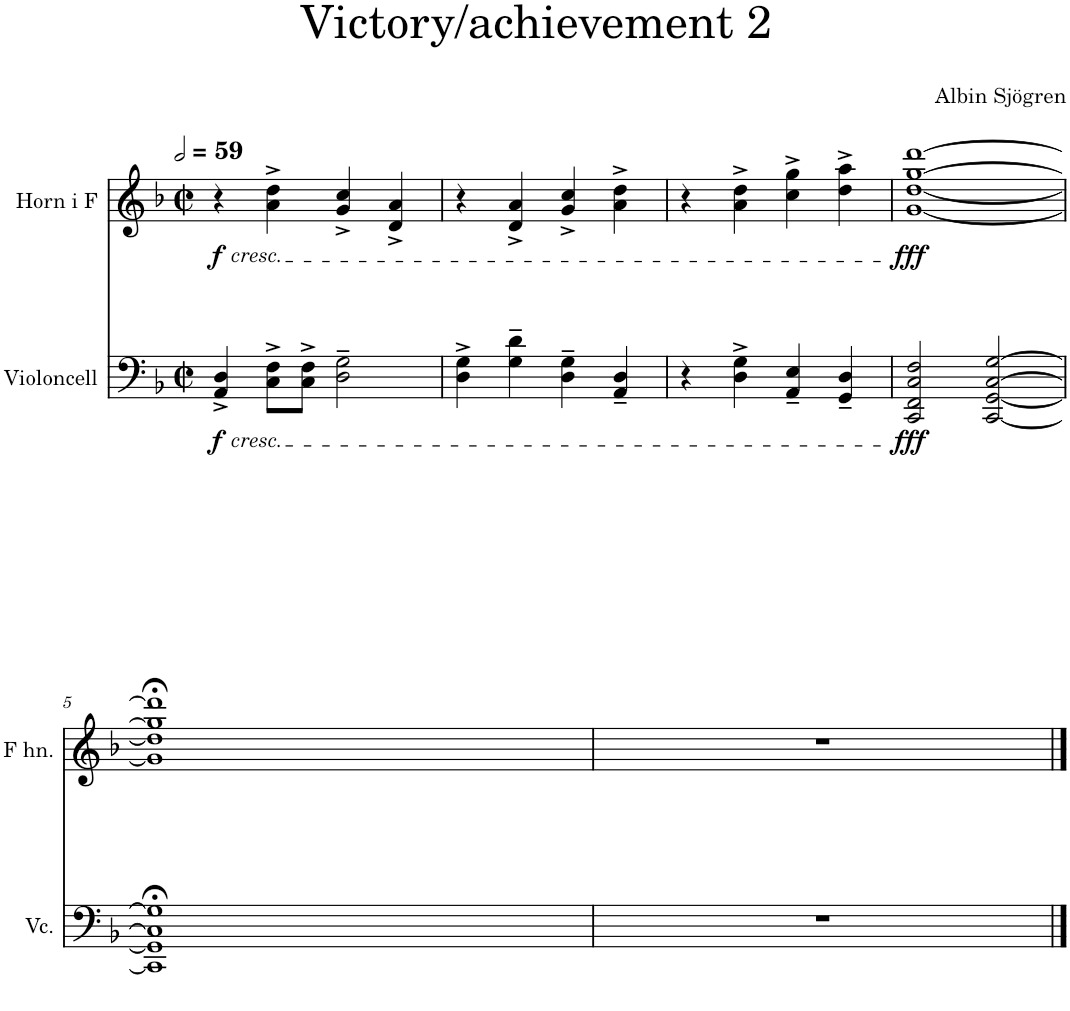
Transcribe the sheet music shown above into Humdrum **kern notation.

**kern	**dynam	**kern	**dynam
*part2	*part2	*part1	*part1
*staff2	*staff2	*staff1	*staff1
*I"Violoncell	*	*I"Horn i F	*
*I'Vc.	*	*	*
*clefF4	*	*clefG2	*
*	*	*ITrd4c7	*
*k[b-]	*	*k[b-]	*
*M2/2	*	*M2/2	*
*met(c|)	*	*met(c|)	*
*MM118	*	*MM118	*
=1	=1	=1	=1
!	!	!LO:TX:b:i:t=cresc.	!
!LO:TX:b:i:t=cresc.	!	!	!
!	!LO:DY:b	!	!LO:DY:b
4AA/^ 4D/^	f	4r	f
8C\^ 8F\^L	.	4a\^ 4dd\^	.
8C\^ 8F\^J	.	.	.
2D\~ 2G\~	.	4g/^ 4cc/^	.
.	.	4d/^ 4a/^	.
=2	=2	=2	=2
4D\^ 4G\^	.	4r	.
4G\~ 4d\~	.	4d/^ 4a/^	.
4D\~ 4G\~	.	4g/^ 4cc/^	.
4AA/~ 4D/~	.	4a\^ 4dd\^	.
=3	=3	=3	=3
4r	.	4r	.
4D\^ 4G\^	.	4a\^ 4dd\^	.
4AA/~ 4E/~	.	4cc\^ 4gg\^	.
4GG/~ 4D/~	.	4dd\^ 4aa\^	.
=4	=4	=4	=4
!	!LO:DY:b	!	!LO:DY:b
2CC/ 2FF/ 2C/ 2F/	fff	[1g [1dd [1gg [1ddd	fff
[2CC/ [2GG/ [2C/ [2G/	.	.	.
!!LO:LB:g=z
=5	=5	=5	=5
1CC];< 1GG];< 1C];< 1G];<	.	1g];< 1dd];< 1gg];< 1ddd];<	.
=6	=6	=6	=6
1r	.	1r	.
==	==	==	==
*-	*-	*-	*-
